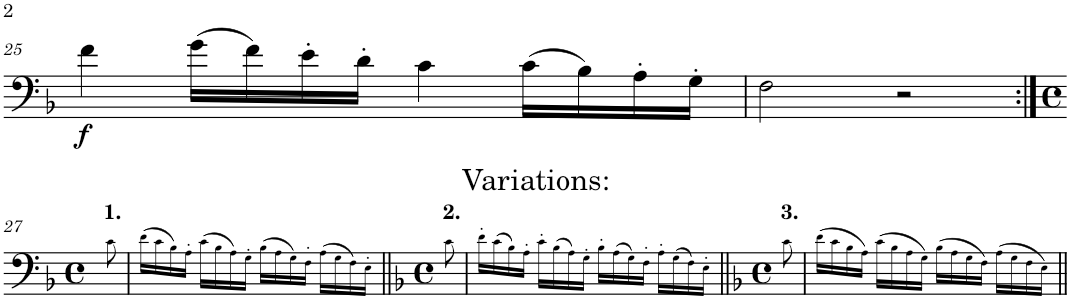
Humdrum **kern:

**kern	**dynam
*part1	*part1
*staff1	*staff1
*I"Trombone	*
*I'Tbn.	*
!!LO:PB:g=z
*clefF4	*
*k[b-]	*
*M4/4	*
*met(c)	*
=25	=25
!	!LO:DY:b
4f\	f
(16g\LL	.
16f\)	.
16e'\	.
16d'\JJ	.
4c\	.
(16c\LL	.
16B-\)	.
16A'\	.
16G'\JJ	.
=26	=26
2F\	.
2r	.
!!LO:LB:g=z
=27:|!	=27:|!
*M4/4	*
*met(c)	*
!LO:TX:a:t=Variations&colon;	!
!LO:TX:a:B:t=1.	!
8c!\	.
=28	=28
(16d!\LL	.
16c!\	.
16B-!\)	.
16A'!\JJ	.
(16c!\LL	.
16B-!\	.
16A!\)	.
16G'!\JJ	.
(16B-!\LL	.
16A!\	.
16G!\)	.
16F'!\JJ	.
(16A!\LL	.
16G!\	.
16F!\)	.
16E'!\JJ	.
=29||	=29||
*k[b-]	*
*M4/4	*
*met(c)	*
!LO:TX:a:B:t=2.	!
8c!\	.
=30	=30
16d'!\LL	.
(16c!\	.
16B-!\)	.
16A'!\JJ	.
16c'!\LL	.
(16B-!\	.
16A!\)	.
16G'!\JJ	.
16B-'!\LL	.
(16A!\	.
16G!\)	.
16F'!\JJ	.
16A'!\LL	.
(16G!\	.
16F!\)	.
16E'!\JJ	.
=31||	=31||
*k[b-]	*
*M4/4	*
*met(c)	*
!LO:TX:a:B:t=3.	!
8c!\	.
=32	=32
(16d!\LL	.
16c!\	.
16B-!\	.
16A!\JJ)	.
(16c!\LL	.
16B-!\	.
16A!\	.
16G!\JJ)	.
(16B-!\LL	.
16A!\	.
16G!\	.
16F!\JJ)	.
(16A!\LL	.
16G!\	.
16F!\	.
16E!\JJ)	.
=||	=||
*-	*-
